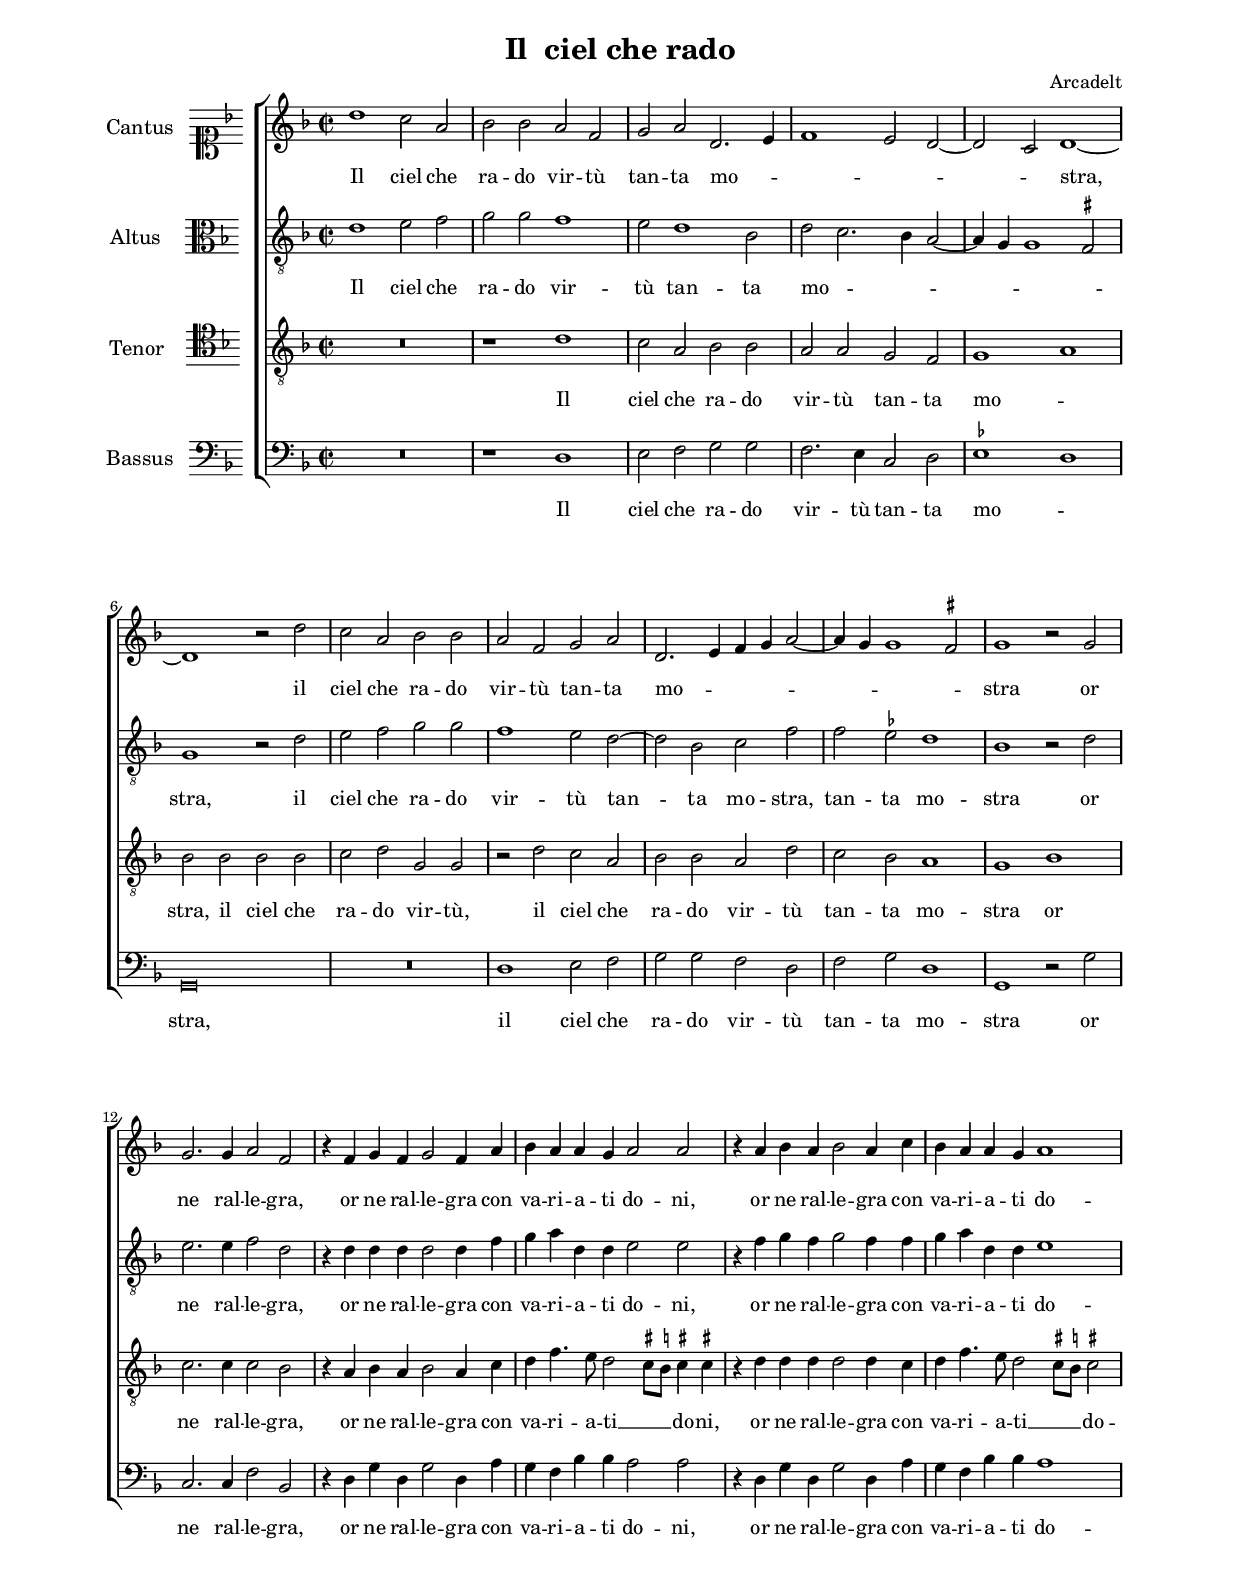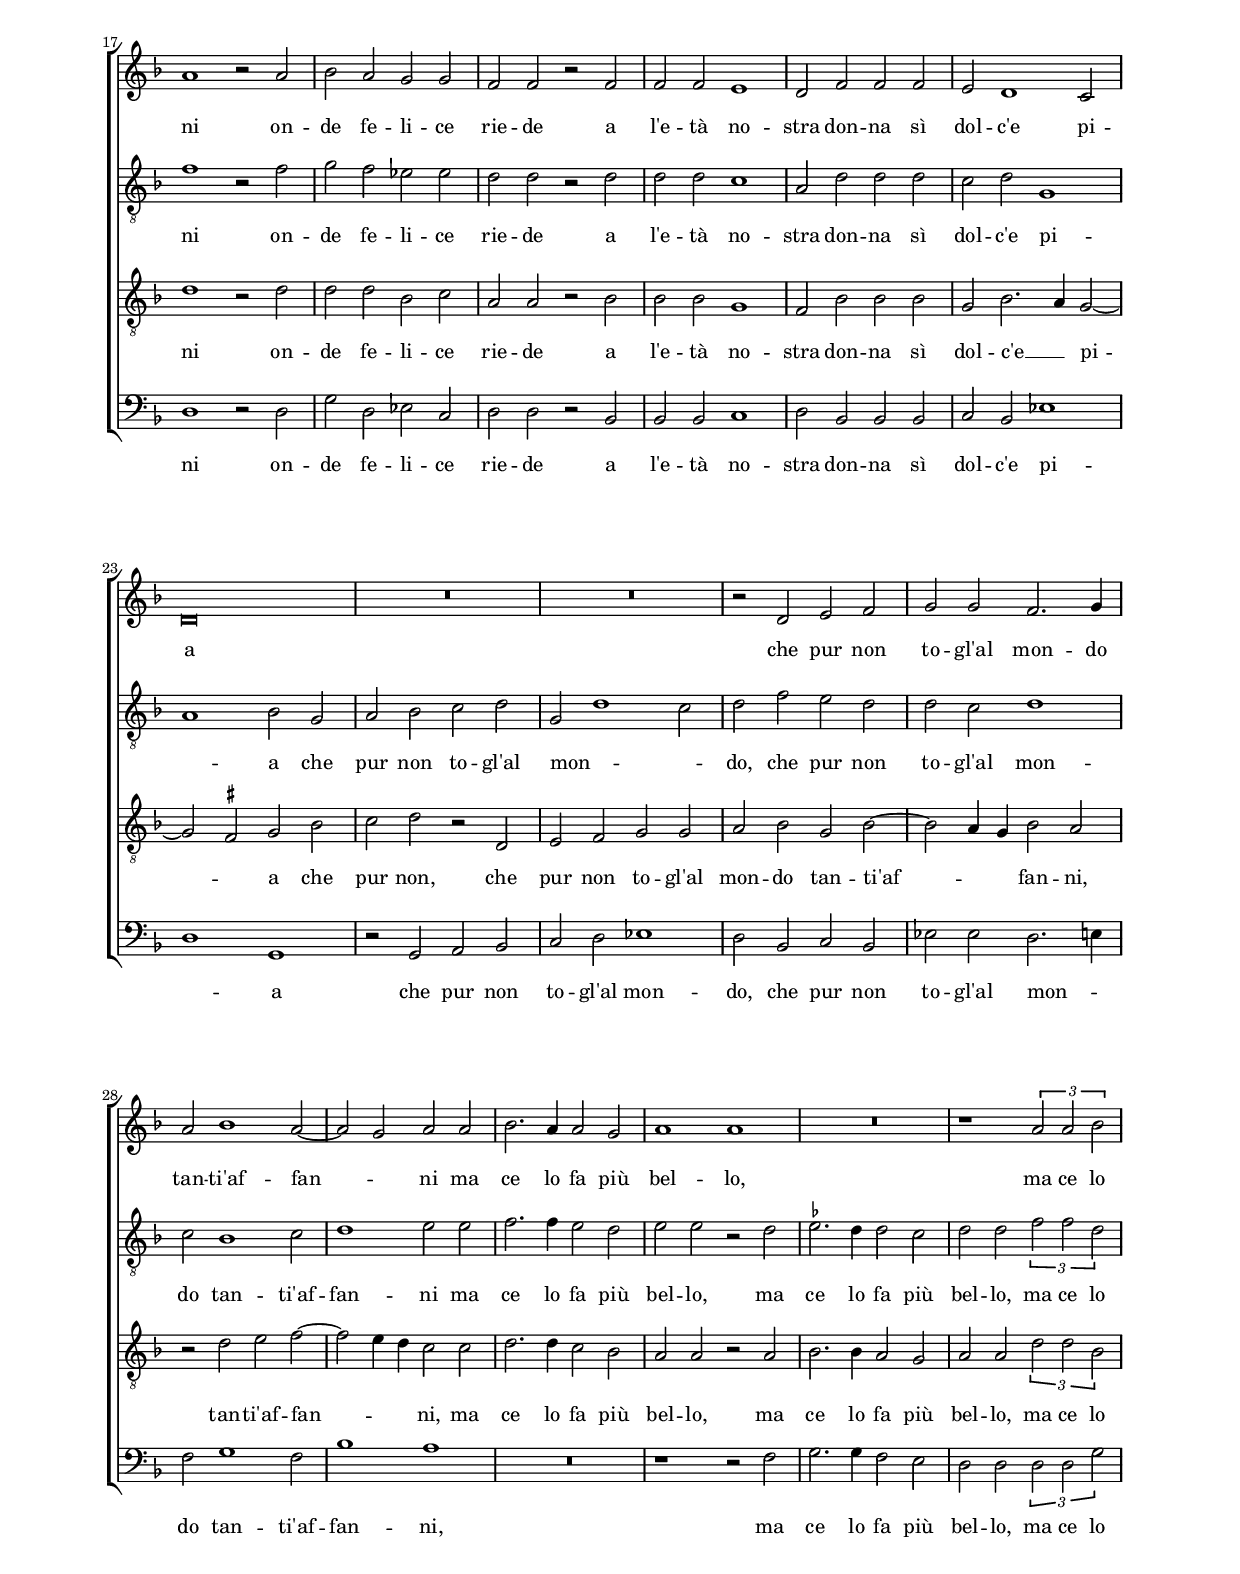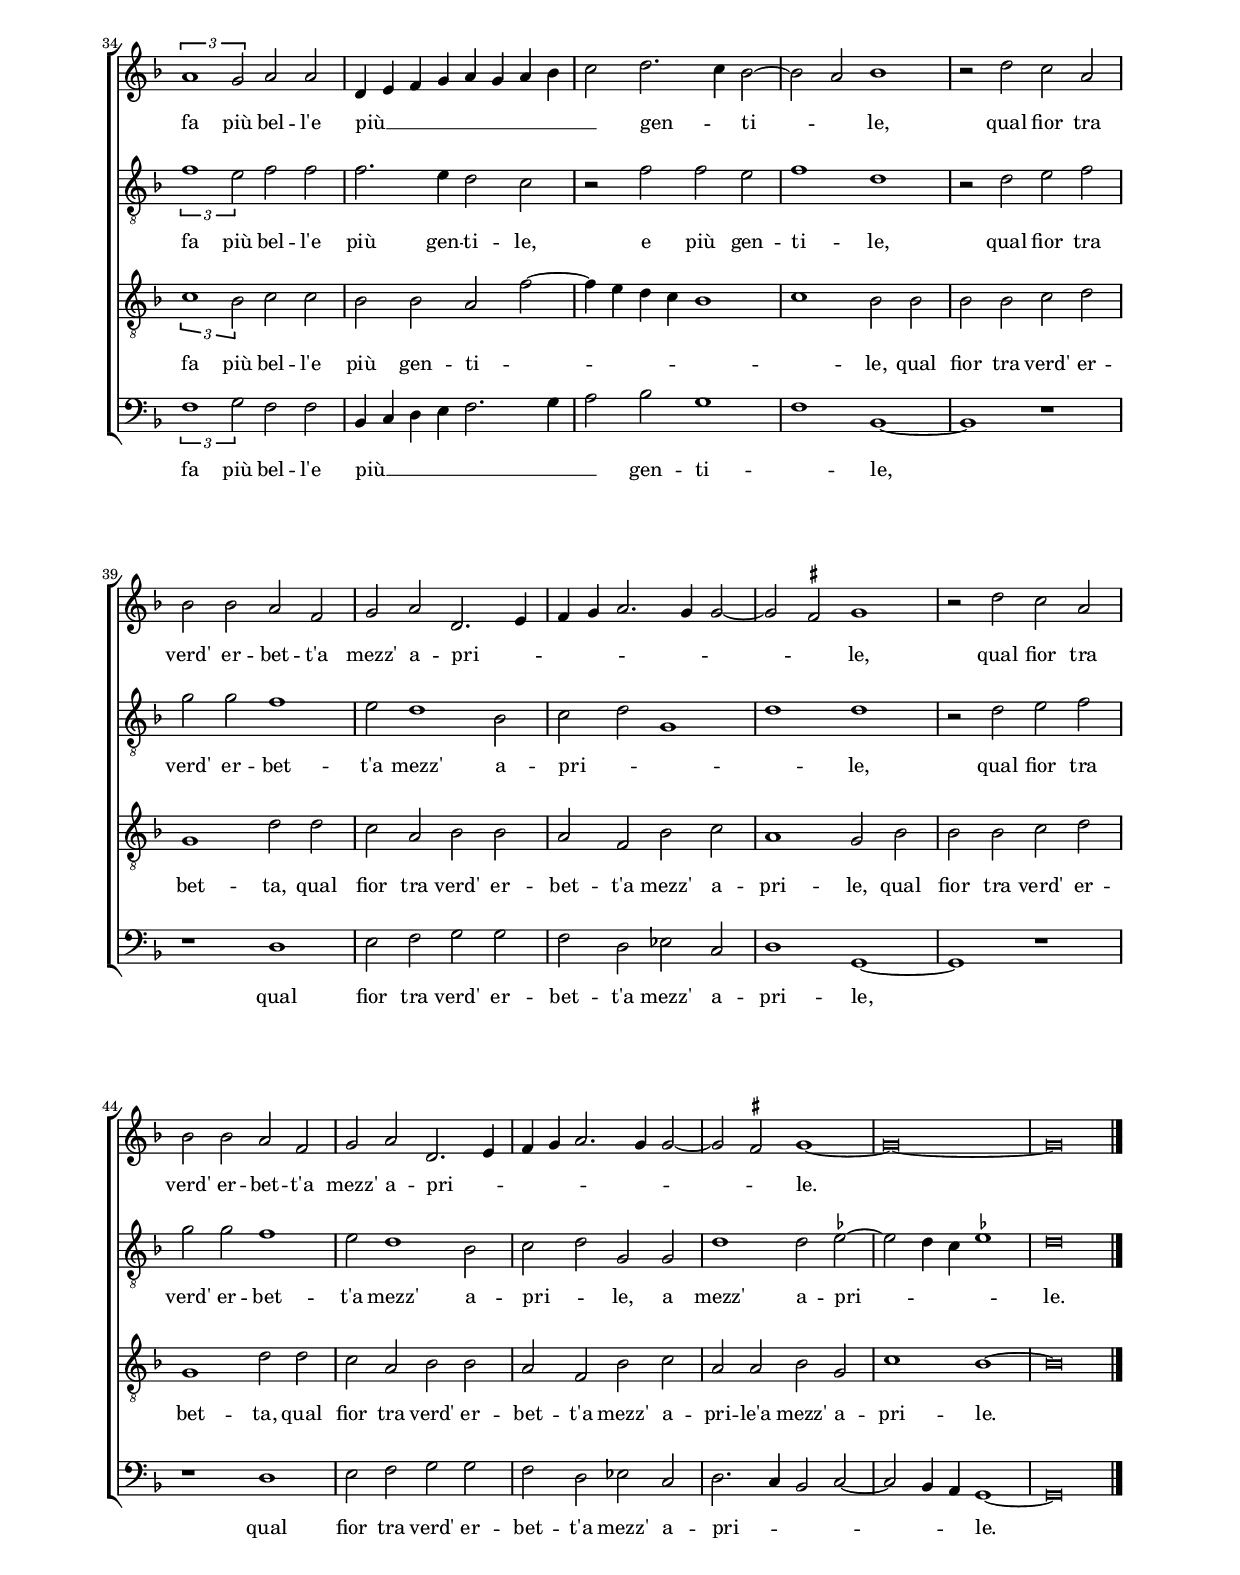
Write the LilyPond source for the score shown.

\header
{
  title="Il  ciel che rado"
  composer="Arcadelt"
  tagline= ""
}

\version "2.18.2"
\include "deutsch.ly"
#(set-global-staff-size 16)
% #(set-default-paper-size "letter")
#(ly:set-option 'point-and-click #f)

	
global = {
	\key f \major
	\time 2/2 \set Score.measureLength = #(ly:make-moment 2/1)
	\skip 1*98 \bar "|."
	}

	ficta = { \once \set suggestAccidentals = ##t }
	
	forget = #(define-music-function (parser location music) (ly:music?) #{
		\accidentalStyle forget
		$music
		\accidentalStyle default
		#})
	
	m = \melisma
	me = \melismaEnd


\paper
	{
	top-margin = 2 \cm
	bottom-margin = 2 \cm
	left-margin = 2 \cm
	right-margin = 2 \cm
	ragged-bottom = ##f
	ragged-last-bottom = ##f
	print-page-number = ##f
	system-system-spacing = #'((basic-distance . 20) (minimum-distance . 14) (padding . 8) (strechability . 150))
%	systems-per-page = 3
%	min-systems-per-page = 3
%	oddHeaderMarkup = \markup { \fill-line { \null \null \column \right-align { \fontsize #1 \fromproperty #'page:page-number-string \null } } }
%	evenHeaderMarkup = \markup { \column \right-align { \fontsize #1 \fromproperty #'page:page-number-string \null } }
	}


incipitcantus = \markup { \score {
	{
	\set Staff.instrumentName = \markup { \fontsize #1 "Cantus" }
	\key f \major
	\clef soprano
	s4 \bar ""
	}
	\layout  {
	raggedright = ##t
	indent = 1.6 \cm
	line-width = 2.2\cm
	\context { \Staff \remove Time_signature_engraver }
	\override Staff.Clef.Y-extent = #'(0 . 0)
	}} \hspace #1 }
	
      
incipitaltus = \markup { \score {
	{
	\set Staff.instrumentName = \markup { \fontsize #1 "Altus" }
	\key f \major
	\clef alto
	s4 \bar ""
	}
	\layout  {
	raggedright = ##t
	indent = 1.6 \cm
	line-width = 2.2\cm
	\context { \Staff \remove Time_signature_engraver }
	\override Staff.Clef.Y-extent = #'(0 . 0)
	}} \hspace #1 }


incipittenor = \markup { \score {
	{
	\set Staff.instrumentName = \markup { \fontsize #1 "Tenor" }
	\key f \major
	\clef tenor
	s4 \bar ""
	}
	\layout  {
	raggedright = ##t
	indent = 1.6 \cm
	line-width = 2.2\cm
	\context { \Staff \remove Time_signature_engraver }
	\override Staff.Clef.Y-extent = #'(0 . 0)
	}} \hspace #1 }


incipitbassus = \markup { \score {
	{
	\set Staff.instrumentName = \markup { \fontsize #1 "Bassus" }
	\key f \major
	\clef bass
	s4 \bar ""
	}
	\layout  {
	raggedright = ##t
	indent = 1.6 \cm
	line-width = 2.2\cm
	\context { \Staff \remove Time_signature_engraver }
	\override Staff.Clef.Y-extent = #'(0 . 0)
	}} \hspace #1 }


cantus =  \relative c''
	{
	d1 c2 a
	b2 b a f
	g2 a d,2. \m e4
	f1 e2 d~
%5
	d2 c \me d1~ |
	d1 r2 d'
	c2 a b b
	a2 f g a
	d,2. \m e4 f g a2~
%10
	a4 g g1 \ficta fis2 \me |
	g1 r2 g
	g2. g4 a2 f
	r4 f g f g2 f4 a
	b4 a a g a2 a
%15
	r4 a b a b2 a4 c |
	b4 a a g a1
	a1 r2 a
	b2 a g g
	f2 f r f
%20
	f2 f e1 |
	d2 f f f
	e2 d1 c2
	d\breve
	R\breve
%25
	R\breve |
	r2 d e f
	g2 g f2. g4
	a2 b1 a2~
	a2 \m g \me a a
%30
	b2. a4 a2 g |
	a1 a
	R\breve
	r1 \tuplet 3/2 { a2 a b }
	\tuplet 3/2 { a1 g2 } a2 a
%35
	d,4 \m e f g a g a b |
	c2 \me d2. \m c4 \me b2~
	b2 \m a \me b1
	r2 d c a
	b2 b a f
%40
	g2 a d,2. \m e4 |
	f4 g a2. g4 g2~
	g2 \ficta fis \me g1
	r2 d' c a
	b2 b a f
%45
	g2 a d,2. \m e4 |
	f4 g a2. g4 g2~
	g2 \ficta fis \me g1~
	g\breve~
	g\breve |
	}


altus =  \relative c'
        {
	d1 e2 f
	g2 g f1
	e2 d1 b2
	d2 \m c2. b4 a2~
%5
	a4 g g1 \ficta fis2 \me |
	g1 r2 d'
	e2 f g g
	f1 e2 d~
	d2 b c f
%10
	f2 \ficta es d1 |
	b1 r2 d
	e2. e4 f2 d
	r4 d d d d2 d4 f
	g4 a d, d e2 e
%15
	r4 f g f g2 f4 f |
	g4 a d, d e1
	f1 r2 f
	g2 f es es
	d2 d r d |
%20
	d2 d c1 |
	a2 d d d
	c2 d g,1 \m
	a1 \me b2 g
	a2 b c d
%25
	g,2 \m d'1 c2 \me |
	d2 f e d
	d2 c d1
	c2 b1 c2
	d1 e2 e
%30
	f2. f4 e2 d |
	e2 e r d
	\ficta es2. d4 d2 c
	d2 d \tuplet 3/2 { f2 f d }
	\tuplet 3/2 { f1 e2 } f2 f
%35
	f2. e4 d2 c |
	r2 f f e
	f1 d
	r2 d e f
	g2 g f1
%40
	e2 d1 b2 |
	c2 \m d g,1
	d'1 \me d
	r2 d e f
	g2 g f1
%45
	e2 d1 b2 |
	c2 \m d \me g, g
	d'1 d2 \ficta es~
	es2 \m d4 c \ficta es1 \me
	d\breve |
	}


tenor =  \relative c'
	{
	R\breve
	r1 d
	c2 a b b
	a2 a g f
%5
	g1 \m a \me |
	b2 b b b
	c2 d g, g
	r2 d' c a
	b2 b a d
%10
	c2 b a1 |
	g1 b
	c2. c4 c2 b
	r4 a b a b2 a4 c
	d4 f4. e8 d2 \m \ficta cis8 \ficta h \me \ficta cis!4 \ficta cis!
%15
	r4 d d d d2 d4 c |
	d4 f4. e8 d2 \m \ficta cis8 \ficta h \me \ficta cis!2
	d1 r2 d
	d2 d b c
	a2 a r b
%20
	b2 b g1 |
	f2 b b b
	g2 b2. \m a4 \me g2~
	g2 \m \ficta fis \me g b
	c2 d r d,
%25
	e2 f g g |
	a2 b g b~
	b2 \m a4 g \me b2 a
	r2 d e f~
	f2 \m e4 d \me c2 c
%30
	d2. d4 c2 b |
	a2 a r a
	b2. b4 a2 g
	a2 a \tuplet 3/2 { d2 d b }
	\tuplet 3/2 { c1 b2 } c2 c
%35
	b2 b a \m f'~ |
	f4 e d c b1
	c1 \me b2 b
	b2 b c d
	g,1 d'2 d
%40
	c2 a b b |
	a2 f b c
	a1 g2 b
	b2 b c d
	g,1 d'2 d
%45
	c2 a b b |
	a2 f b c
	a2 a b g
	c1 b~
	b\breve |
	}


bassus  =  \relative c
	{
	R\breve
	r1 d
	e2 f g g
	f2. e4 c2 d
%5
	\ficta es1 \m d \me |
	g,\breve
	R\breve
	d'1 e2 f
	g2 g f d
%10
	f2 g d1 |
	g,1 r2 g'
	c,2. c4 f2 b,
	r4 d g d g2 d4 a'
	g4 f b b a2 a
%15
	r4 d, g d g2 d4 a' |
	g4 f b b a1
	d,1 r2 d
	g2 d es c
	d2 d r b
%20
	b2 b c1 |
	d2 b b b
	c2 b es1 \m
	d1 \me g,
	r2 g a b
%25
	c2 d es1 |
	d2 b c b
	es2 es d2. \m e4 \me
	f2 g1 f2
	b1 a
%30
	R\breve |
	r1 r2 f
	g2. g4 f2 e
	d2 d \tuplet 3/2 { d2 d g }
	\tuplet 3/2 { f1 g2 } f2 f
%35
	b,4 \m c d e f2. g4 |
	a2 \me b g1 \m
	f1 \me b,1~
	b1 r
	r1 d
%40
	e2 f g g |
	f2 d es c
	d1 g,~
	g1 r
	r1 d'
%45
	e2 f g g |
	f2 d es c
	d2. \m c4 b2 c~
	c2 b4 a \me g1~
	g\breve |
	}

lyricscantus = \lyricmode {
	Il ciel che ra -- do vir -- tù tan -- ta mo -- stra,
	il ciel che ra -- do vir -- tù tan -- ta mo -- stra
	or ne ral -- le -- gra,
	or ne ral -- le -- gra con va -- ri -- a -- ti do -- ni,
	or ne ral -- le -- gra con va -- ri -- a -- ti do -- ni
	on -- de fe -- li -- ce rie -- de a l'e -- tà no -- stra
	don -- na sì dol -- c'e pi -- a
	che pur non to -- gl'al mon -- do tan -- ti'af -- fan -- ni
	ma ce lo fa più bel -- lo,
	ma ce lo fa più bel -- l'e più __ gen -- ti -- le,
	qual fior tra verd' er -- bet -- t'a mezz' a -- pri -- le,
	qual fior tra verd' er -- bet -- t'a mezz' a -- pri -- le.
	}


lyricsaltus = \lyricmode {
	Il ciel che ra -- do vir -- tù tan -- ta mo -- stra,
	il ciel che ra -- do vir -- tù tan -- ta mo -- stra,
	tan -- ta mo -- stra
	or ne ral -- le -- gra,
	or ne ral -- le -- gra con va -- ri -- a -- ti do -- ni,
	or ne ral -- le -- gra con va -- ri -- a -- ti do -- ni
	on -- de fe -- li -- ce rie -- de a l'e -- tà no -- stra
	don -- na sì dol -- c'e pi -- a
	che pur non to -- gl'al mon -- do,
	che pur non to -- gl'al mon -- do tan -- ti'af -- fan -- ni
	ma ce lo fa più bel -- lo,
	ma ce lo fa più bel -- lo,
	ma ce lo fa più bel -- l'e più gen -- ti -- le,
	e più gen -- ti -- le,
	qual fior tra verd' er -- bet -- t'a mezz' a -- pri -- le,
	qual fior tra verd' er -- bet -- t'a mezz' a -- pri -- le,
	a mezz' a -- pri -- le.
	}


lyricstenor = \lyricmode {
	Il ciel che ra -- do vir -- tù tan -- ta mo -- stra,
	il ciel che ra -- do vir -- tù,
	il ciel che ra -- do vir -- tù tan -- ta mo -- stra
	or ne ral -- le -- gra,
	or ne ral -- le -- gra con va -- ri -- a -- ti __ do -- ni,
	or ne ral -- le -- gra con va -- ri -- a -- ti __ do -- ni
	on -- de fe -- li -- ce rie -- de a l'e -- tà no -- stra
	don -- na sì dol -- c'e __ pi -- a
	che pur non,
	che pur non to -- gl'al mon -- do tan -- ti'af -- fan -- ni,
	tan -- ti'af -- fan -- ni,
	ma ce lo fa più bel -- lo,
	ma ce lo fa più bel -- lo,
	ma ce lo fa più bel -- l'e più gen -- ti -- le,
	qual fior tra verd' er -- bet -- ta,
	qual fior tra verd' er -- bet -- t'a mezz' a -- pri -- le,
	qual fior tra verd' er -- bet -- ta,
	qual fior tra verd' er -- bet -- t'a mezz' a -- pri -- le'a
	mezz' a -- pri -- le.
	}


lyricsbassus = \lyricmode {
	Il ciel che ra -- do vir -- tù tan -- ta mo -- stra,
	il ciel che ra -- do vir -- tù tan -- ta mo -- stra
	or ne ral -- le -- gra,
	or ne ral -- le -- gra con va -- ri -- a -- ti do -- ni,
	or ne ral -- le -- gra con va -- ri -- a -- ti do -- ni
	on -- de fe -- li -- ce rie -- de a l'e -- tà no -- stra
	don -- na sì dol -- c'e pi -- a
	che pur non to -- gl'al mon -- do,
	che pur non to -- gl'al mon -- do tan -- ti'af -- fan -- ni,
	ma ce lo fa più bel -- lo,
	ma ce lo fa più bel -- l'e più __ gen -- ti -- le,
	qual fior tra verd' er -- bet -- t'a mezz' a -- pri -- le,
	qual fior tra verd' er -- bet -- t'a mezz' a -- pri -- le.
	}


\score
{  
  % \transpose {
	\new ChoirStaff \with { \override StaffGrouper.staff-staff-spacing.basic-distance = #13 }
	<<

	\new Staff << \global
	\new Voice="v1" {
		\set Staff.instrumentName=\incipitcantus
		\set Staff.midiInstrument = "reed organ"
		\clef "violin"
		\cantus }
	\new Lyrics \lyricsto "v1" {\lyricscantus }
	>>


	\new Staff << \global
	\new Voice="v2" {
		\set Staff.instrumentName=\incipitaltus
		\set Staff.midiInstrument = "reed organ"
		\clef "G_8" 
		\altus}
	\new Lyrics \lyricsto "v2" {\lyricsaltus }
	>>


	\new Staff << \global
	\new Voice="v3" {
		\set Staff.instrumentName=\incipittenor
		\set Staff.midiInstrument = "reed organ"
		\clef "G_8"
		\tenor }
	\new Lyrics \lyricsto "v3" {\lyricstenor }
	>>


	\new Staff << \global
	\new Voice="v4" {
		\set Staff.instrumentName=\incipitbassus
		\set Staff.midiInstrument = "reed organ"
		\clef "bass" 
		\bassus }
	\new Lyrics \lyricsto "v4" {\lyricsbassus}
	>>

	>>
	% } % transpose

	\layout
	{
	indent = 2.5 \cm
	\context { \Lyrics \override VerticalAxisGroup.nonstaff-relatedstaff-spacing.padding = #2 }
	\context { \Staff \override TimeSignature.break-visibility = #end-of-line-invisible }
%	\context { \Staff \override InstrumentName.X-offset = #'-25 }
	\context { \Voice \override Slur.transparent = ##t }
%	\context { \Voice \override AccidentalSuggestion.avoid-slur = #'ignore }
%	\context { \Voice \override AccidentalSuggestion.outside-staff-priority = ##f }
%	\context { \Score \override BarNumber.padding = #2 }
	\context { \Voice \override NoteHead.style = #'baroque }
	}

\midi
	{
    	\tempo 2 = 90
	}
	
}


% EOF